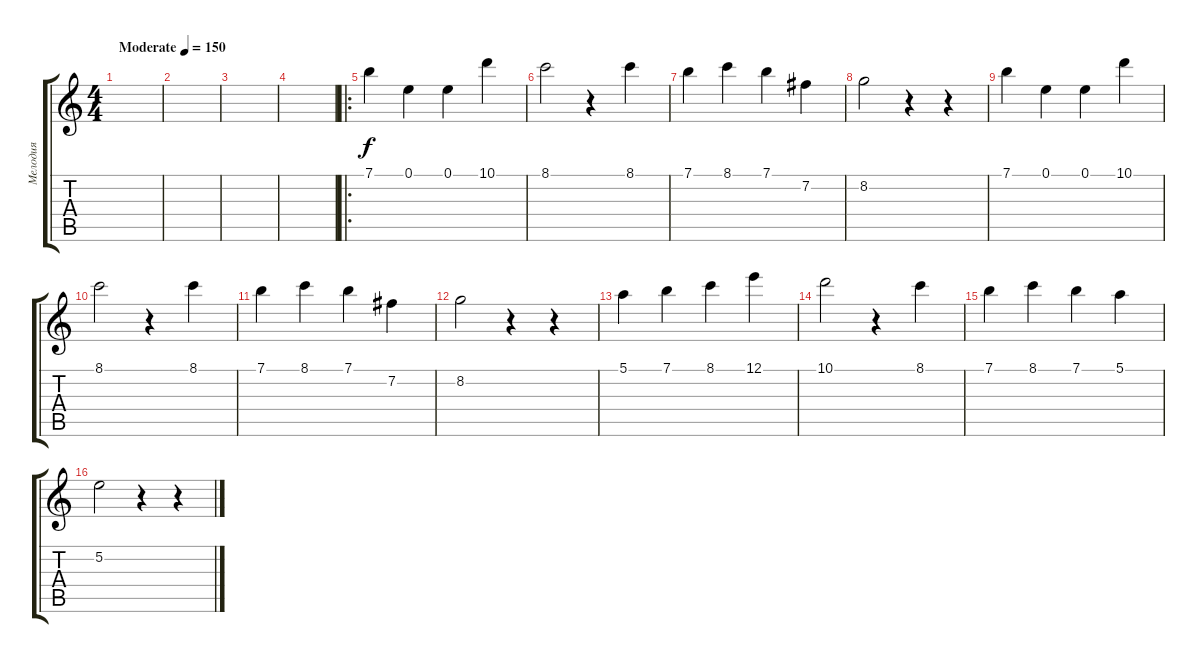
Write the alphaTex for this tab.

\track ("Мелодия" "Мелодия") {instrument acousticguitarsteel}
\staff {score tabs}
\tuning (E4 B3 G3 D3 A2 E2) {hide}
\ts (4 4)
\tempo (150 "Moderate")
\clef g2
\ks c
|
|
|
|
\ro
7.1.4{balance 8 instrument acousticguitarsteel} 0.1.4 0.1.4 10.1.4 |
8.1.2 r.4 8.1.4 |
7.1.4 8.1.4 7.1.4 7.2.4 |
8.2.2 r.4 r.4 |
7.1.4 0.1.4 0.1.4 10.1.4 |
8.1.2 r.4 8.1.4 |
7.1.4 8.1.4 7.1.4 7.2.4 |
8.2.2 r.4 r.4 |
5.1.4 7.1.4 8.1.4 12.1.4 |
10.1.2 r.4 8.1.4 |
7.1.4 8.1.4 7.1.4 5.1.4 |
5.2.2 r.4 r.4
